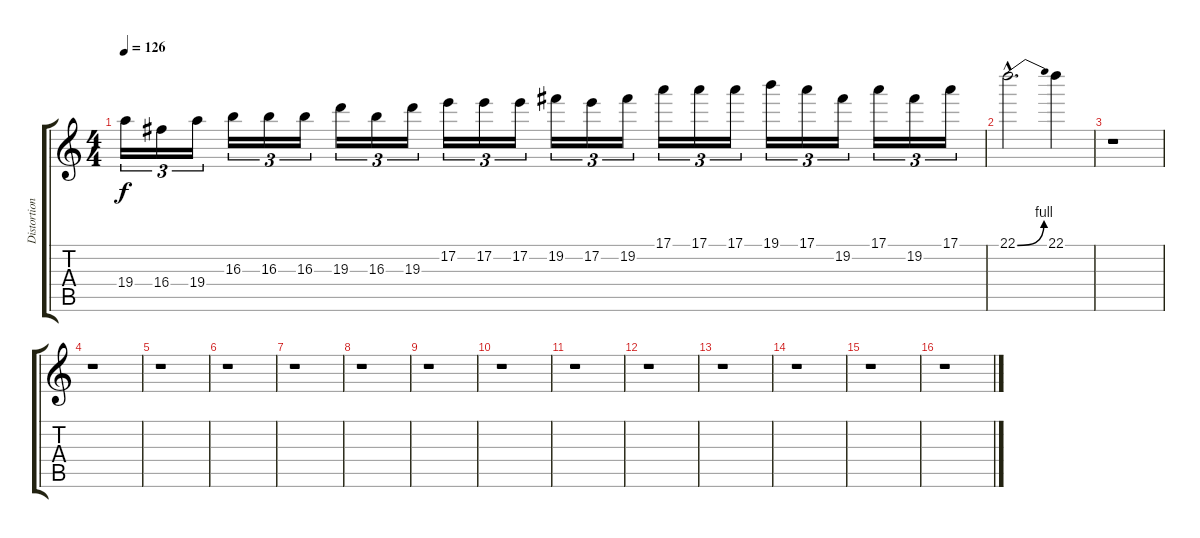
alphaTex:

\track ("Distortion Guitar 4" "Distortion") {instrument distortionguitar}
\staff {score tabs}
\tuning (E4 B3 G3 D3 A2 E2) {hide}
\ts (4 4)
\tempo 126
\clef g2
\ks c
19.4.16{tu (3 2) dy f} 16.4.16{tu (3 2)} 19.4.16{tu (3 2)} 16.3.16{tu (3 2)} 16.3.16{tu (3 2)} 16.3.16{tu (3 2)} 19.3.16{tu (3 2)} 16.3.16{tu (3 2)} 19.3.16{tu (3 2)} 17.2.16{tu (3 2)} 17.2.16{tu (3 2)} 17.2.16{tu (3 2)} 19.2.16{tu (3 2)} 17.2.16{tu (3 2)} 19.2.16{tu (3 2)} 17.1.16{tu (3 2)} 17.1.16{tu (3 2)} 17.1.16{tu (3 2)} 19.1.16{tu (3 2)} 17.1.16{tu (3 2)} 19.2.16{tu (3 2)} 17.1.16{tu (3 2)} 19.2.16{tu (3 2)} 17.1.16{tu (3 2)} |
22.1{be (bend 0 0 60 4) hac}.2{d} 22.1.4 |
r.1 |
r.1 |
r.1 |
r.1 |
r.1 |
r.1 |
r.1 |
r.1 |
r.1 |
r.1 |
r.1 |
r.1 |
r.1 |
r.1
